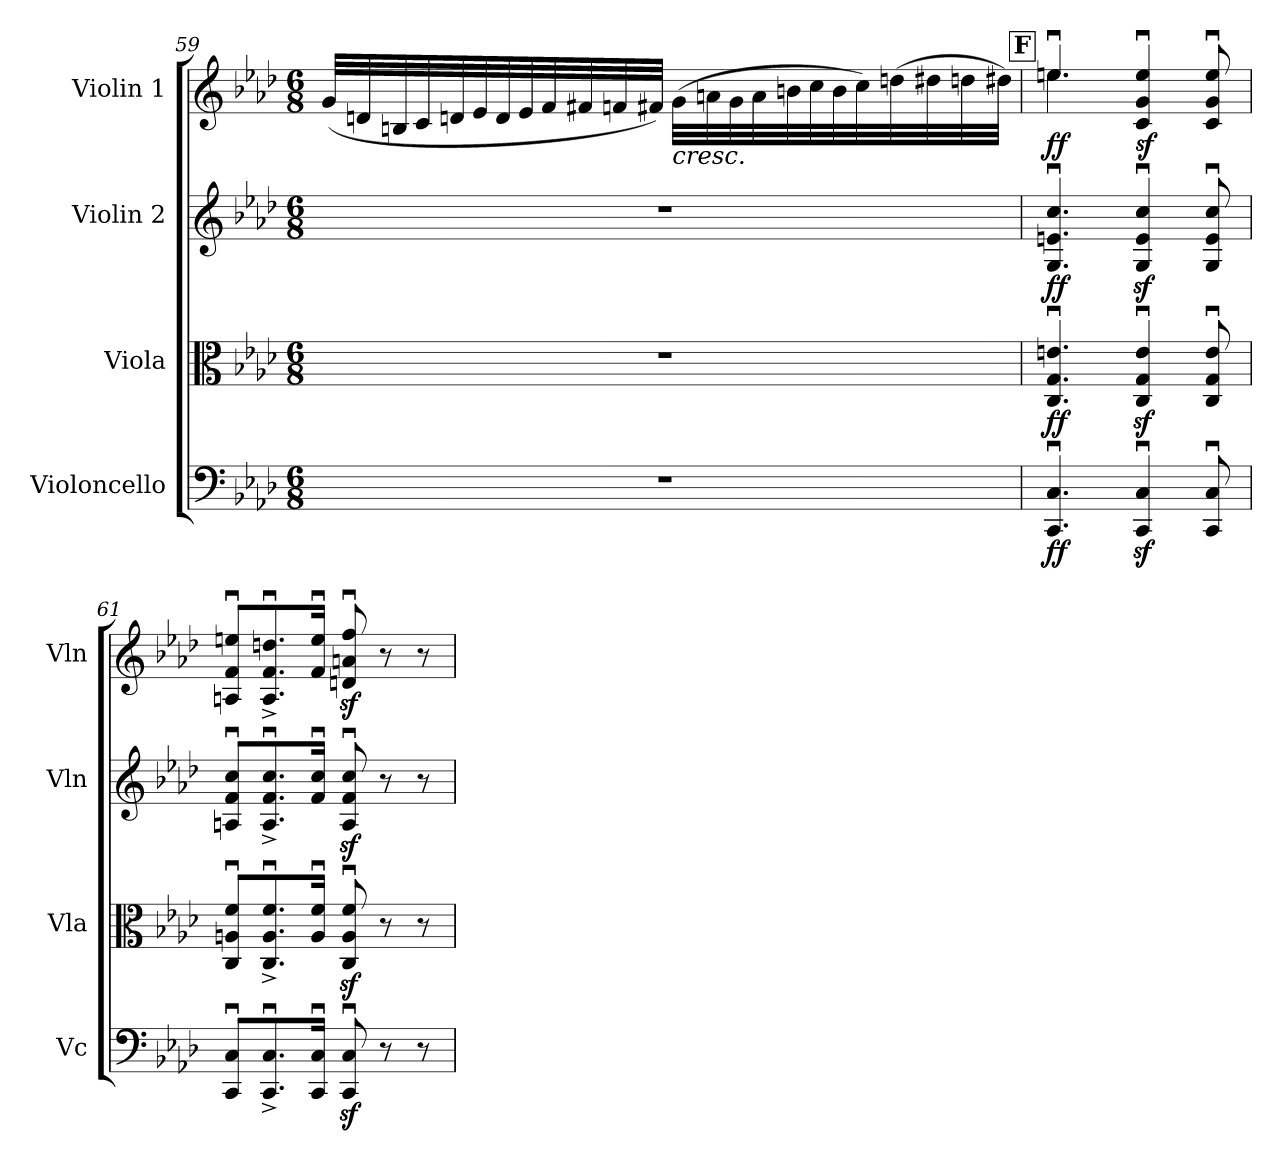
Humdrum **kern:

**kern	**dynam	**kern	**dynam	**kern	**dynam	**kern	**dynam
*part4	*part4	*part3	*part3	*part2	*part2	*part1	*part1
*staff4	*staff4	*staff3	*staff3	*staff2	*staff2	*staff1	*staff1
*I"Violoncello	*	*I"Viola	*	*I"Violin 2	*	*I"Violin 1	*
*I'Vc	*	*I'Vla	*	*I'Vln	*	*I'Vln	*
!!LO:PB:g=z
*clefF4	*	*clefC3	*	*clefG2	*	*clefG2	*
*k[b-e-a-d-]	*	*k[b-e-a-d-]	*	*k[b-e-a-d-]	*	*k[b-e-a-d-]	*
*M6/8	*	*M6/8	*	*M6/8	*	*M6/8	*
=59	=59	=59	=59	=59	=59	=59	=59
2.r	.	2.r	.	2.r	.	(32g/LLL	.
.	.	.	.	.	.	32dn/	.
.	.	.	.	.	.	32Bn/	.
.	.	.	.	.	.	32c/	.
.	.	.	.	.	.	32dn/	.
.	.	.	.	.	.	32e-/	.
.	.	.	.	.	.	32d/	.
.	.	.	.	.	.	32e-/	.
.	.	.	.	.	.	32f/	.
.	.	.	.	.	.	32f#X/	.
.	.	.	.	.	.	32fn/	.
.	.	.	.	.	.	32f#X/JJJ)	.
!	!	!	!	!	!	!	!LO:HP:b
.	.	.	.	.	.	(32g\LLL	<
.	.	.	.	.	.	32an\	.
.	.	.	.	.	.	32g\	.
.	.	.	.	.	.	32a\	.
.	.	.	.	.	.	32bn\	.
.	.	.	.	.	.	32cc\	.
.	.	.	.	.	.	32b\	.
.	.	.	.	.	.	32cc\)	.
.	.	.	.	.	.	(32ddn\	.
.	.	.	.	.	.	32dd#X\	.
.	.	.	.	.	.	32ddn\	.
.	.	.	.	.	.	32dd#X\JJJ)	.
!!LO:REH:place=s1:a:B:cj:fs=14:t=F
=60	=60	=60	=60	=60	=60	=60	=60
*	*	*	*	*	*	*^	*
!	!LO:DY:b	!	!LO:DY:b	!	!LO:DY:b	!	!	!LO:DY:b
4.CC/u 4.C/u	ff	4.C/u 4.G/u 4.en/u	ff	4.G/u 4.en/u 4.cc/u	ff	4.eenu/	4.ee\	ff
!	!	!	!	!	!	!	!	!LO:DY:b
4CC/z<u 4C/z<u	.	4C/z<u 4G/z<u 4e/z<u	.	4G/z<u 4e/z<u 4cc/z<u	.	4c/u 4g/u 4ee/u	4.ryy	sf
8CC/u 8C/u	.	8C/u 8G/u 8e/u	.	8G/u 8e/u 8cc/u	.	8c/u 8g/u 8ee/u	.	.
*	*	*	*	*	*	*v	*v	*
=61	=61	=61	=61	=61	=61	=61	=61
8CC/u 8C/uL	.	8C/u 8An/u 8f/uL	.	8An/u 8f/u 8cc/uL	.	8An/u 8f/u 8een/uL	.
8.CC/u^ 8.C/u^	.	8.C/u^> 8.A/u^> 8.f/u^>	.	8.A/u^ 8.f/u^ 8.cc/u^	.	8.A/u^ 8.f/u^ 8.ddn/u^	.
16CC/u 16C/uJk	.	16A/u 16f/uJk	.	16f/u 16cc/uJk	.	16f/u 16ee/uJk	.
8CC/z<u 8C/z<u	.	8C/z<u 8A/z<u 8f/z<u	.	8A/z<u 8f/z<u 8cc/z<u	.	8dn/z<u 8an/z<u 8ff/z<u	[
8r	.	8r	.	8r	.	8r	.
8r	.	8r	.	8r	.	8r	.
=	=	=	=	=	=	=	=
*-	*-	*-	*-	*-	*-	*-	*-
